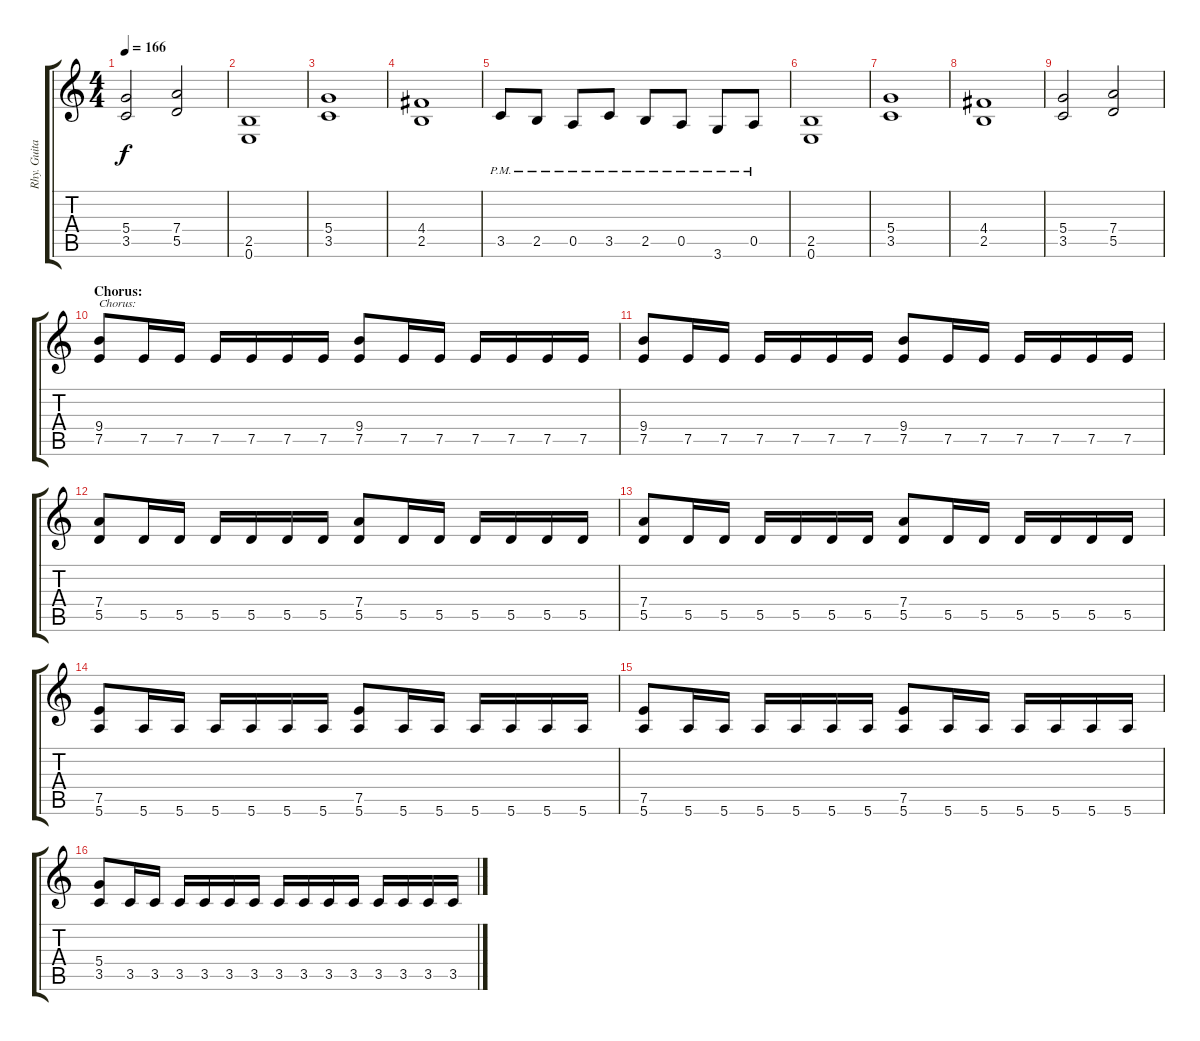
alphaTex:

\track ("Rhy. Guitar I" "Rhy. Guita") {instrument distortionguitar}
\staff {score tabs}
\tuning (E4 B3 G3 D3 A2 E2) {hide}
\ts (4 4)
\tempo 166
\clef g2
\ks c
(5.4 3.5).2{dy f} (7.4 5.5).2 |
(2.5 0.6).1 |
(5.4 3.5).1 |
(4.4 2.5).1 |
3.5{pm}.8 2.5{pm}.8 0.5{pm}.8 3.5{pm}.8 2.5{pm}.8 0.5{pm}.8 3.6{pm}.8 0.5{pm}.8 |
(2.5 0.6).1 |
(5.4 3.5).1 |
(4.4 2.5).1 |
(5.4 3.5).2 (7.4 5.5).2 |
\section ("" "Chorus:")
(9.4 7.5).8{txt "Chorus:"} 7.5.16 7.5.16 7.5.16 7.5.16 7.5.16 7.5.16 (9.4 7.5).8 7.5.16 7.5.16 7.5.16 7.5.16 7.5.16 7.5.16 |
(9.4 7.5).8 7.5.16 7.5.16 7.5.16 7.5.16 7.5.16 7.5.16 (9.4 7.5).8 7.5.16 7.5.16 7.5.16 7.5.16 7.5.16 7.5.16 |
(7.4 5.5).8 5.5.16 5.5.16 5.5.16 5.5.16 5.5.16 5.5.16 (7.4 5.5).8 5.5.16 5.5.16 5.5.16 5.5.16 5.5.16 5.5.16 |
(7.4 5.5).8 5.5.16 5.5.16 5.5.16 5.5.16 5.5.16 5.5.16 (7.4 5.5).8 5.5.16 5.5.16 5.5.16 5.5.16 5.5.16 5.5.16 |
(7.5 5.6).8 5.6.16 5.6.16 5.6.16 5.6.16 5.6.16 5.6.16 (7.5 5.6).8 5.6.16 5.6.16 5.6.16 5.6.16 5.6.16 5.6.16 |
(7.5 5.6).8 5.6.16 5.6.16 5.6.16 5.6.16 5.6.16 5.6.16 (7.5 5.6).8 5.6.16 5.6.16 5.6.16 5.6.16 5.6.16 5.6.16 |
(5.4 3.5).8 3.5.16 3.5.16 3.5.16 3.5.16 3.5.16 3.5.16 3.5.16 3.5.16 3.5.16 3.5.16 3.5.16 3.5.16 3.5.16 3.5.16
